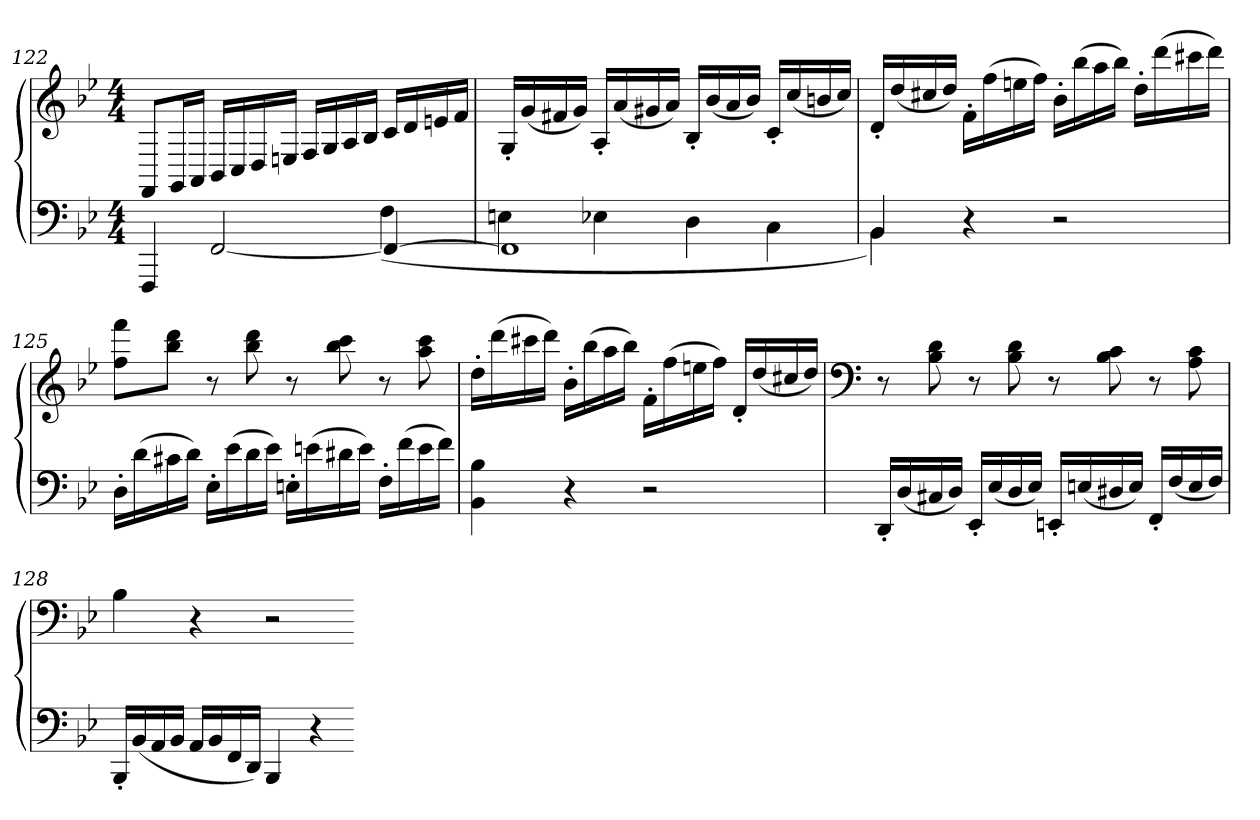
**kern	**kern
*part1	*part1
*staff2	*staff1
*clefF4	*clefG2
*k[b-e-]	*k[b-e-]
*B-:	*B-:
*M4/4	*M4/4
=122	=122
*^	*
4FFF	2.ryy	8FFL
.	.	16GGL
.	.	16AAJJ
[2FF	.	16BB-LL
.	.	16C
.	.	16D
.	.	16EnJJ
.	.	16FLL
.	.	16G
.	.	16A
.	.	16B-JJ
4FF_	(4F	16cLL
.	.	16d
.	.	16en
.	.	16fJJ
=123	=123	=123
1FF]	4En	16G'LL
.	.	(16g
.	.	16f#X
.	.	16gJJ)
.	4E-X	16A'LL
.	.	(16a
.	.	16g#X
.	.	16aJJ)
.	4D	16B-'LL
.	.	(16b-
.	.	16a
.	.	16b-JJ)
.	4C	16c'LL
.	.	(16cc
.	.	16bn
.	.	16ccJJ)
=124	=124	=124
4BB-	4BB-)	16d'LL
.	.	(16dd
.	.	16cc#X
.	.	16ddJJ)
4r	2.ryy	16f'LL
.	.	(16ff
.	.	16een
.	.	16ffJJ)
2r	.	16b-'LL
.	.	(16bb-
.	.	16aa
.	.	16bb-JJ)
.	.	16dd'LL
.	.	(16ddd
.	.	16ccc#X
.	.	16dddJJ)
*v	*v	*
=125	=125
16D'LL	8ff 8fffL
(16d	.
16c#X	8bb- 8dddJ
16dJJ)	.
16E-'LL	8r
(16e-	.
16d	8bb- 8ddd
16e-JJ)	.
16En'LL	8r
(16en	.
16d#X	8bb- 8ccc
16eJJ)	.
16F'LL	8r
(16f	.
16e	8aa 8ccc
16fJJ)	.
=126	=126
4BB- 4B-	16dd'LL
.	(16ddd
.	16ccc#X
.	16dddJJ)
4r	16b-'LL
.	(16bb-
.	16aa
.	16bb-JJ)
2r	16f'LL
.	(16ff
.	16een
.	16ffJJ)
.	16d'LL
.	(16dd
.	16cc#X
.	16ddJJ)
=127	=127
*	*clefF4
16DD'LL	8r
(16D	.
16C#X	8B- 8d
16DJJ)	.
16EE-'LL	8r
(16E-	.
16D	8B- 8d
16E-JJ)	.
16EEn'LL	8r
(16En	.
16D#X	8B- 8c
16EJJ)	.
16FF'LL	8r
(16F	.
16E	8A 8c
16FJJ)	.
=128	=128
16BBB-'LL	4B-
(16BB-	.
16AA	.
16BB-JJ	.
16AALL	4r
16BB-	.
16FF	.
16DDJJ)	.
4BBB-	2r
4r	.
=-	=-
*-	*-
